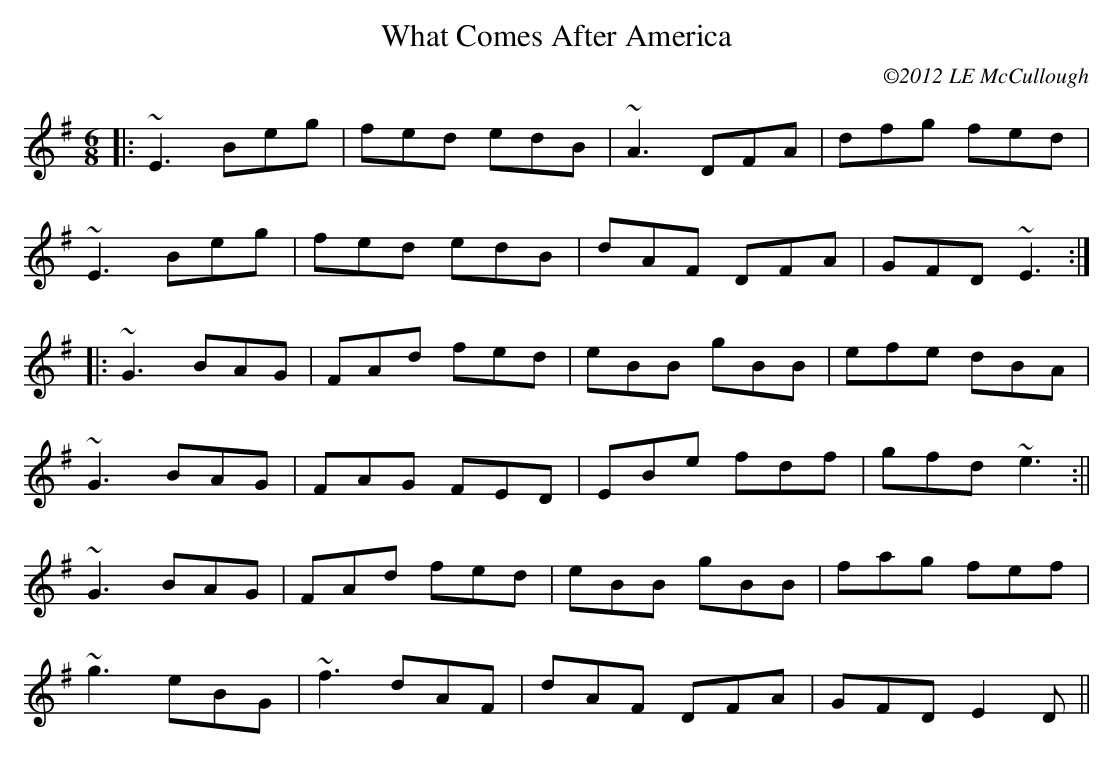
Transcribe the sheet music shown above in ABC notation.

X:1
T:What Comes After America
C:©2012 LE McCullough
M:6/8
L:1/8
K:Eminor
||: ~E3 Beg | fed edB | ~A3 DFA | dfg fed |
~E3 Beg | fed edB | dAF DFA | GFD ~E3 :||:
~G3 BAG | FAd fed | eBB gBB | efe dBA |
~G3 BAG | FAG FED | EBe fdf | gfd ~e3 :||
~G3 BAG | FAd fed | eBB gBB | fag fef |
~g3 eBG | ~f3 dAF | dAF DFA | GFD E2D||
